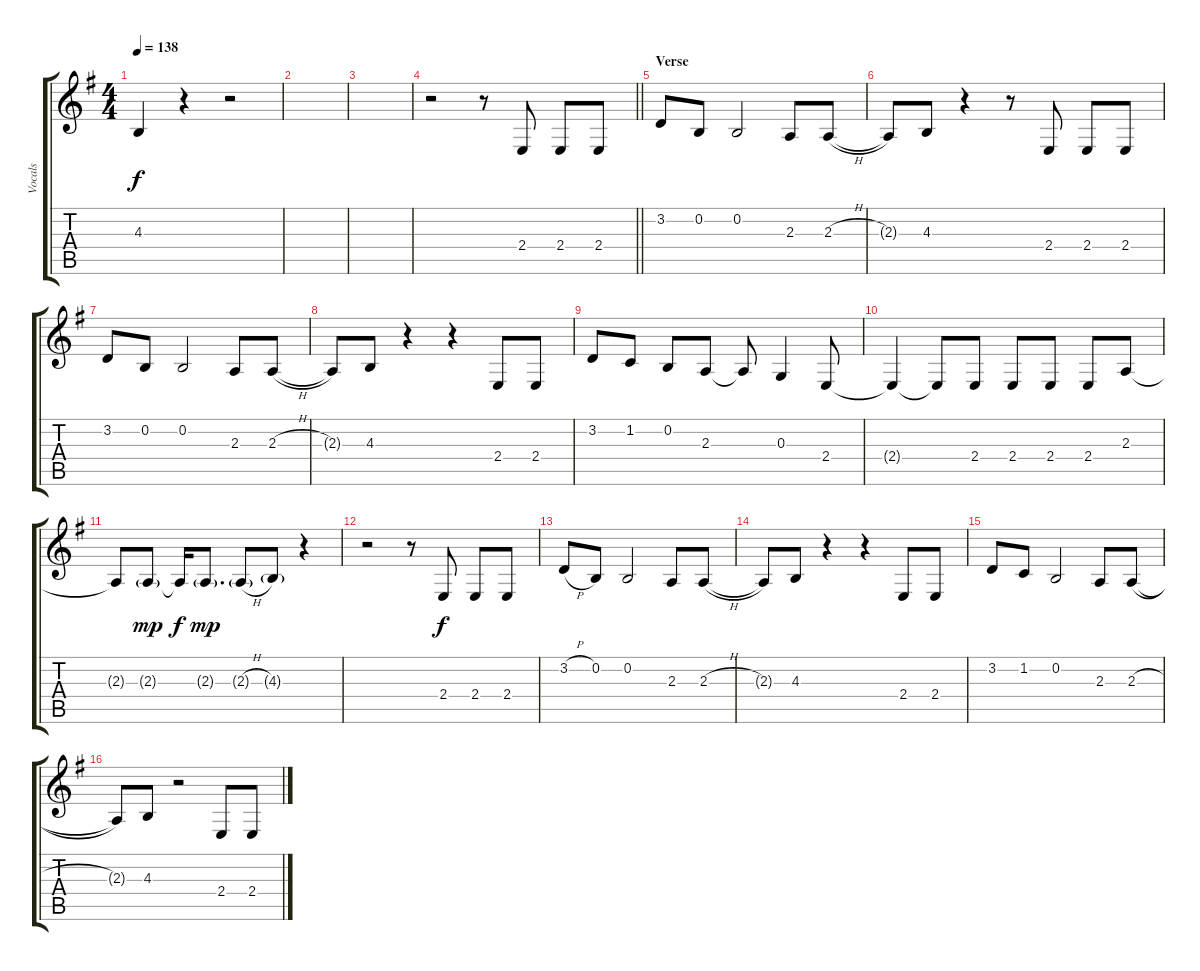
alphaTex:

\track ("Vocals" "Vocals") {instrument altosax bank 255}
\staff {score tabs}
\tuning (E4 B3 G3 D3 A2 E2) {hide}
\ts (4 4)
\tempo 138
\clef g2
\ks g
4.3.4{dy f} r.4 r.2 |
|
|
\barLineRight lightlight
r.2 r.8 2.4.8 2.4.8 2.4.8 |
\section ("" "Verse")
3.2.8 0.2.8 0.2.2 2.3.8 2.3{h}.8 |
2.3{t}.8 4.3.8 r.4 r.8 2.4.8 2.4.8 2.4.8 |
3.2.8 0.2.8 0.2.2 2.3.8 2.3{h}.8 |
2.3{t}.8 4.3.8 r.4 r.4 2.4.8 2.4.8 |
3.2.8 1.2.8 0.2.8 2.3.8 2.3{t}.8 0.3.4 2.4.8 |
2.4{t}.4 2.4{t}.8 2.4.8 2.4.8 2.4.8 2.4.8 2.3.8 |
2.3{t}.8 2.3{g}.8{dy mp} 2.3{t}.16{dy f} 2.3{g}.8{d dy mp} 2.3{h g}.8 4.3{g}.8 r.4 |
r.2 r.8 2.4.8{dy f} 2.4.8 2.4.8 |
3.2{h}.8 0.2.8 0.2.2 2.3.8 2.3{h}.8 |
2.3{t}.8 4.3.8 r.4 r.4 2.4.8 2.4.8 |
3.2.8 1.2.8 0.2.2 2.3.8 2.3{h}.8 |
2.3{t}.8 4.3.8 r.2 2.4.8 2.4.8
